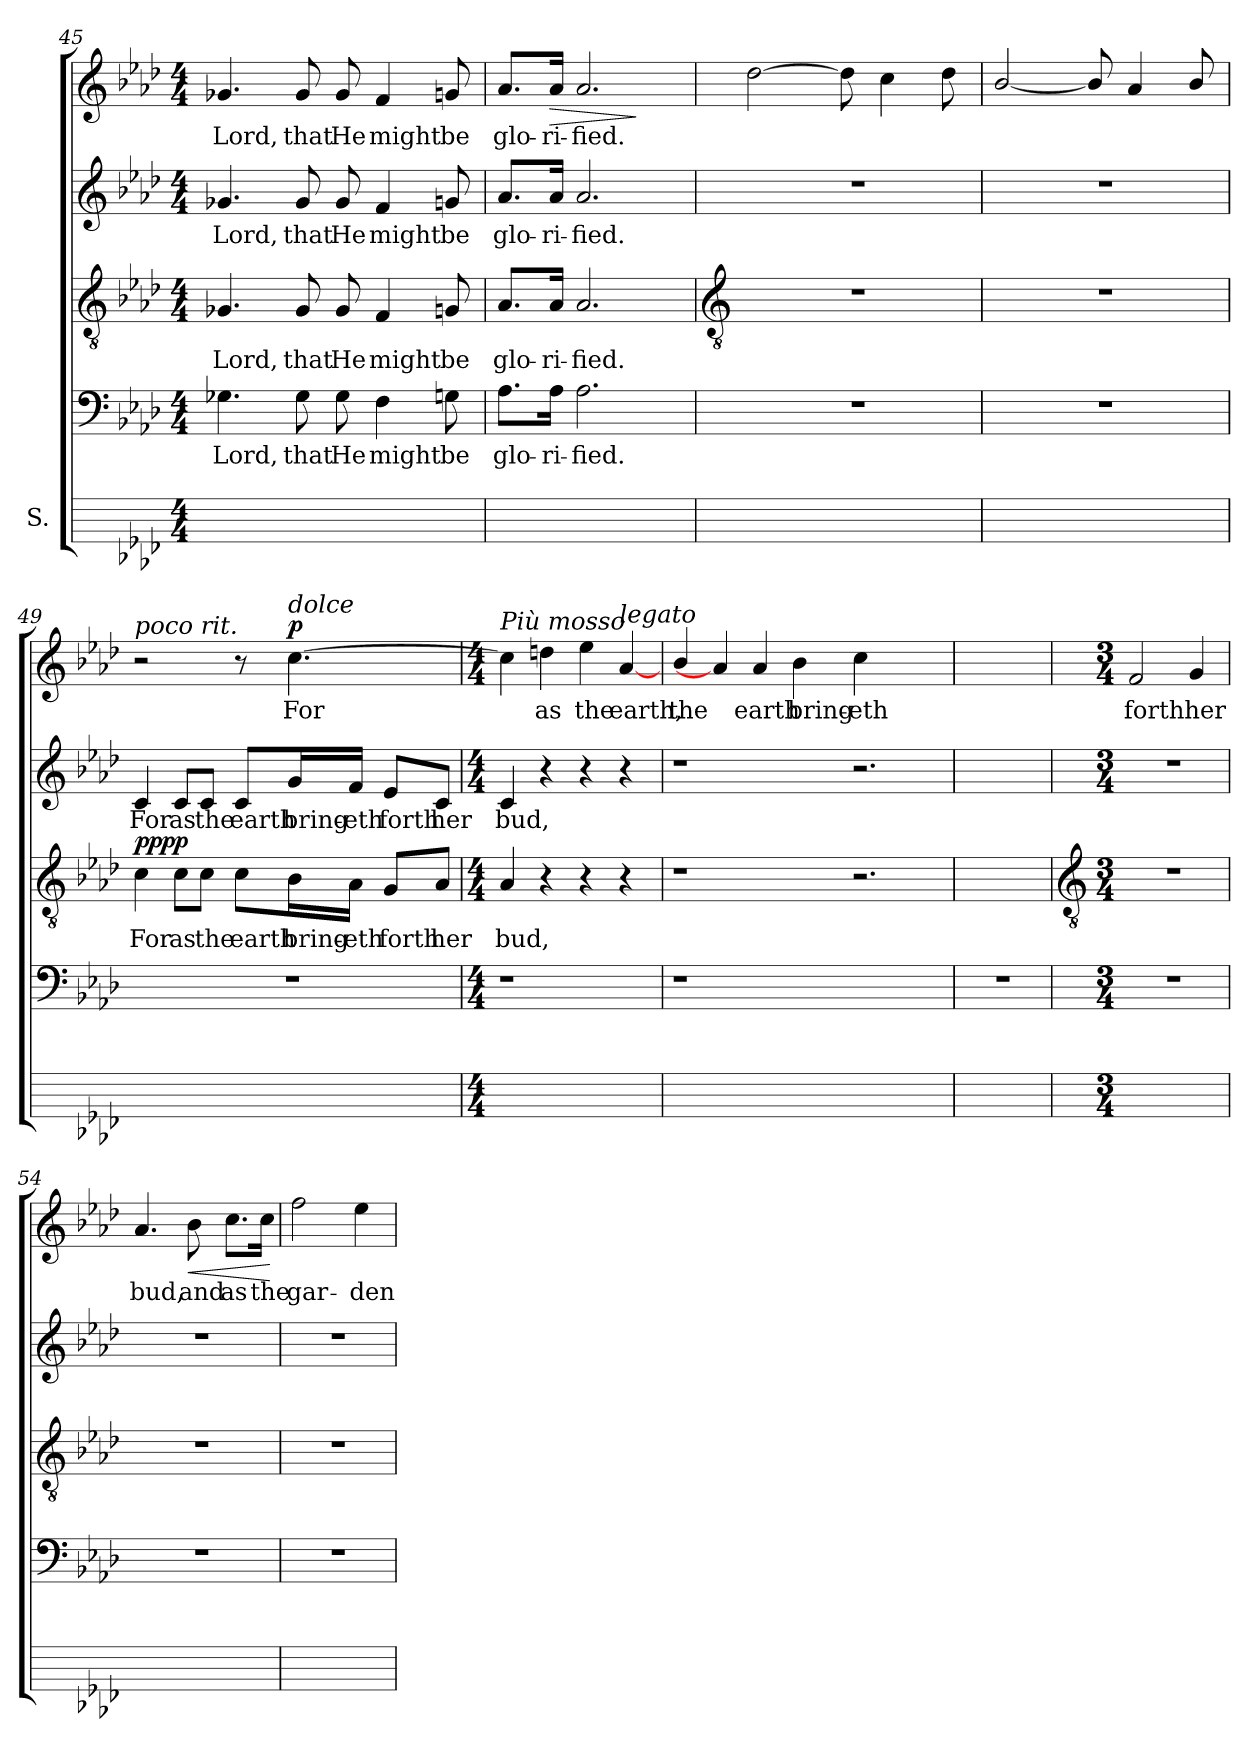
**kern	**kern	**text	**kern	**text	**kern	**text	**kern	**text	**dynam
*part1	*part1	*part1	*part1	*part1	*part1	*part1	*part1	*part1	*part1
*staff5	*staff4	*staff4	*staff3	*staff3	*staff2	*staff2	*staff1	*staff1	*staff1/2/3/4/5
*I"S.	*	*	*	*	*	*	*	*	*
*	*clefF4	*	*clefGv2	*	*clefG2	*	*clefG2	*	*
*k[b-e-a-d-]	*k[b-e-a-d-]	*	*k[b-e-a-d-]	*	*k[b-e-a-d-]	*	*k[b-e-a-d-]	*	*
*A-:	*A-:	*	*A-:	*	*A-:	*	*A-:	*	*
*M4/4	*M4/4	*	*M4/4	*	*M4/4	*	*M4/4	*	*
=45	=45	=45	=45	=45	=45	=45	=45	=45	=45
!	!	!LO:LY:b	!	!LO:LY:b	!	!LO:LY:b	!	!LO:LY:b	!
1ryy	4.G-X	Lord,	4.G-X	Lord,	4.g-X	Lord,	4.g-X	Lord,	.
!	!	!LO:LY:b	!	!LO:LY:b	!	!LO:LY:b	!	!LO:LY:b	!
.	8G-	that	8G-	that	8g-	that	8g-	that	.
!	!	!LO:LY:b	!	!LO:LY:b	!	!LO:LY:b	!	!LO:LY:b	!
.	8G-	He	8G-	He	8g-	He	8g-	He	.
!	!	!LO:LY:b	!	!LO:LY:b	!	!LO:LY:b	!	!LO:LY:b	!
.	4F	might	4F	might	4f	might	4f	might	.
!	!	!LO:LY:b	!	!LO:LY:b	!	!LO:LY:b	!	!LO:LY:b	!
.	8Gn	be	8Gn	be	8gn	be	8gn	be	.
=46	=46	=46	=46	=46	=46	=46	=46	=46	=46
!	!	!LO:LY:b	!	!LO:LY:b	!	!LO:LY:b	!	!LO:LY:b	!
1ryy	8.A-L	glo-	8.A-L	glo-	8.a-L	glo-	8.a-L	glo-	.
!	!	!LO:LY:b	!	!LO:LY:b	!	!LO:LY:b	!	!LO:LY:b	!LO:HP:b
.	16A-J	-ri-	16A-J	-ri-	16a-J	-ri-	16a-J	-ri-	>
!	!	!LO:LY:b	!	!LO:LY:b	!	!LO:LY:b	!	!LO:LY:b	!
.	2.A-	-fied.	2.A-	-fied.	2.a-	-fied.	2.a-	-fied.	.
.	.	.	.	.	.	.	.	.	]
!!LO:LB:g=z
=47	=47	=47	=47	=47	=47	=47	=47	=47	=47
*	*	*	*clefGv2	*	*	*	*	*	*
1ryy	1r	.	1r	.	1r	.	[2dd-	.	.
.	.	.	.	.	.	.	8dd-]	.	.
.	.	.	.	.	.	.	4cc	.	.
.	.	.	.	.	.	.	8dd-	.	.
=48	=48	=48	=48	=48	=48	=48	=48	=48	=48
1ryy	1r	.	1r	.	1r	.	[2b-/	.	.
.	.	.	.	.	.	.	8b-/]	.	.
.	.	.	.	.	.	.	4a-/	.	.
.	.	.	.	.	.	.	8b-/	.	.
=49	=49	=49	=49	=49	=49	=49	=49	=49	=49
!	!	!	!	!	!	!	!LO:TX:a:i:t=poco rit.	!	!
!	!	!	!	!LO:LY:b	!	!LO:LY:b	!	!	!LO:DY:a=3
!	!	!	!	!	!	!	!	!	!LO:DY:n=1:a=2
1ryy	1r	.	4c	For	4c	For	2r	.	pp pp
!	!	!	!	!LO:LY:b	!	!LO:LY:b	!	!	!
.	.	.	8cL	as	8cL	as	.	.	.
!	!	!	!	!LO:LY:b	!	!LO:LY:b	!	!	!
.	.	.	8cJ	the	8cJ	the	.	.	.
!	!	!	!	!LO:LY:b	!	!LO:LY:b	!	!	!
.	.	.	8cL	earth	8cL	earth	8r	.	.
!	!	!	!	!	!	!	!LO:TX:a:i:t=dolce	!	!
!	!	!	!	!LO:LY:b	!	!LO:LY:b	!	!LO:LY:b	!LO:DY:n=2:a
.	.	.	16B-L	bring-	16gL	bring-	[4.cc	For	p
!	!	!	!	!LO:LY:b	!	!LO:LY:b	!	!	!
.	.	.	16A-JJ	-eth	16fJJ	-eth	.	.	.
!	!	!	!	!LO:LY:b	!	!LO:LY:b	!	!	!
.	.	.	8GL	forth	8e-L	forth	.	.	.
!	!	!	!	!LO:LY:b	!	!LO:LY:b	!	!	!
.	.	.	8A-J	her	8cJ	her	.	.	.
=50	=50	=50	=50	=50	=50	=50	=50	=50	=50
*M4/4	*M4/4	*	*M4/4	*	*M4/4	*	*M4/4	*	*
!	!	!	!	!	!	!	!LO:TX:a:i:t=Più mosso	!	!
!	!LO:N:vis=1	!	!	!LO:LY:b	!	!LO:LY:b	!	!	!
1ryy	2.r	.	4A-	bud,	4c	bud,	4cc]	.	.
!	!	!	!	!	!	!	!	!LO:LY:b	!
.	.	.	4r	.	4r	.	4ddn	as	.
!	!	!	!	!	!	!	!	!LO:LY:b	!
.	.	.	4r	.	4r	.	4ee-	the	.
!	!	!	!	!	!	!	!LO:TX:a:i:t=legato	!	!
!	!	!	!	!	!	!	!	!LO:LY:b	!
.	4ryy	.	4r	.	4r	.	[4a-	earth,	.
=51	=51	=51	=51	=51	=51	=51	=51	=51	=51
!	!LO:N:vis=1	!	!	!	!	!	!	!LO:LY:b	!
1..ryy	2.r	.	1r	.	1r	.	4b-/	the	.
.	.	.	.	.	.	.	4a-]	.	.
!	!	!	!	!	!	!	!	!LO:LY:b	!
.	.	.	.	.	.	.	4a-	earth	.
!	!	!	!	!	!	!	!	!LO:LY:b	!
.	1ryy	.	.	.	.	.	4b-	bring-	.
!	!	!	!	!	!	!	!	!LO:LY:b	!
.	.	.	2.r	.	2.r	.	4cc	-eth	.
.	.	.	.	.	.	.	2ryy	.	.
=52	=52	=52	=52	=52	=52	=52	=52	=52	=52
!	!LO:N:vis=1	!	!	!	!	!	!	!	!
1ryy	1r	.	1ryy	.	1ryy	.	1ryy	.	.
!!LO:LB:g=z
=53	=53	=53	=53	=53	=53	=53	=53	=53	=53
*	*	*	*clefGv2	*	*	*	*	*	*
*M3/4	*M3/4	*	*M3/4	*	*M3/4	*	*M3/4	*	*
!	!LO:N:vis=1	!	!LO:N:vis=1	!	!LO:N:vis=1	!	!	!LO:LY:b	!
2.ryy	2.r	.	2.r	.	2.r	.	2f	forth	.
!	!	!	!	!	!	!	!	!LO:LY:b	!
.	.	.	.	.	.	.	4g	her	.
=54	=54	=54	=54	=54	=54	=54	=54	=54	=54
!	!LO:N:vis=1	!	!LO:N:vis=1	!	!LO:N:vis=1	!	!	!LO:LY:b	!
2.ryy	2.r	.	2.r	.	2.r	.	4.a-	bud,	.
!	!	!	!	!	!	!	!	!LO:LY:b	!LO:HP:b
.	.	.	.	.	.	.	8b-	and	<
!	!	!	!	!	!	!	!	!LO:LY:b	!
.	.	.	.	.	.	.	8.ccL	as	.
!	!	!	!	!	!	!	!	!LO:LY:b	!
.	.	.	.	.	.	.	16ccJ	the	.
.	.	.	.	.	.	.	.	.	[
=55	=55	=55	=55	=55	=55	=55	=55	=55	=55
!	!LO:N:vis=1	!	!LO:N:vis=1	!	!LO:N:vis=1	!	!	!LO:LY:b	!
2.ryy	2.r	.	2.r	.	2.r	.	2ff	gar-	.
!	!	!	!	!	!	!	!	!LO:LY:b	!
.	.	.	.	.	.	.	4ee-	-den	.
=	=	=	=	=	=	=	=	=	=
*-	*-	*-	*-	*-	*-	*-	*-	*-	*-
